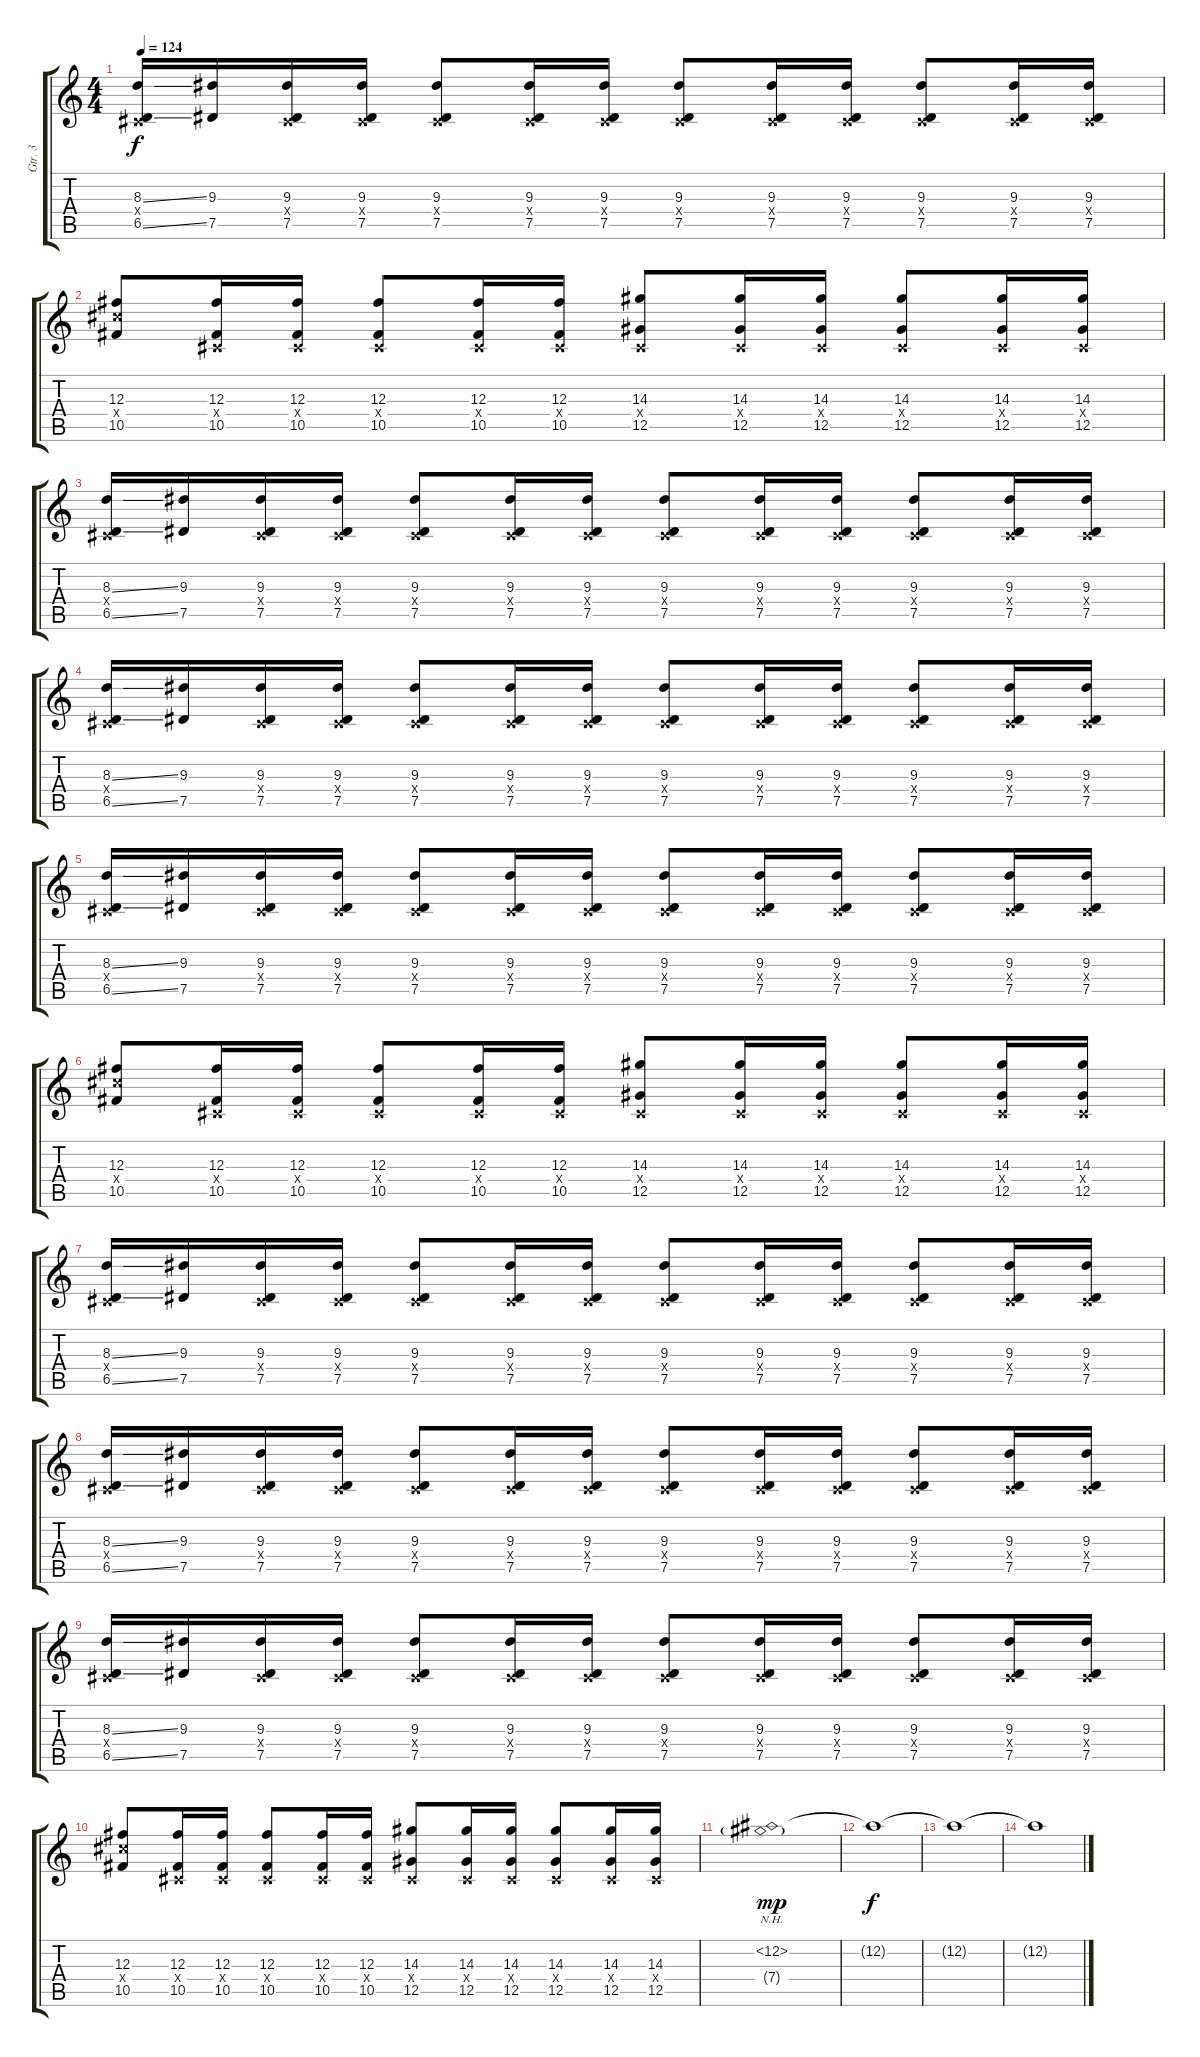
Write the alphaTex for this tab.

\track ("Gtr. 3" "Gtr. 3") {instrument distortionguitar}
\staff {score tabs}
\tuning (Eb4 Bb3 Gb3 Db3 Ab2 Eb2) {hide}
\ts (4 4)
\tempo 124
\clef g2
\ks c
(8.3{ss} 0.4{x} 6.5{ss}).16{dy f} (9.3 7.5).16 (9.3 0.4{x} 7.5).16 (9.3 0.4{x} 7.5).16 (9.3 0.4{x} 7.5).8 (9.3 0.4{x} 7.5).16 (9.3 0.4{x} 7.5).16 (9.3 0.4{x} 7.5).8 (9.3 0.4{x} 7.5).16 (9.3 0.4{x} 7.5).16 (9.3 0.4{x} 7.5).8 (9.3 0.4{x} 7.5).16 (9.3 0.4{x} 7.5).16 |
(12.3 12.4{x} 10.5).8 (12.3 0.4{x} 10.5).16 (12.3 0.4{x} 10.5).16 (12.3 0.4{x} 10.5).8 (12.3 0.4{x} 10.5).16 (12.3 0.4{x} 10.5).16 (14.3 0.4{x} 12.5).8 (14.3 0.4{x} 12.5).16 (14.3 0.4{x} 12.5).16 (14.3 0.4{x} 12.5).8 (14.3 0.4{x} 12.5).16 (14.3 0.4{x} 12.5).16 |
(8.3{ss} 0.4{x} 6.5{ss}).16 (9.3 7.5).16 (9.3 0.4{x} 7.5).16 (9.3 0.4{x} 7.5).16 (9.3 0.4{x} 7.5).8 (9.3 0.4{x} 7.5).16 (9.3 0.4{x} 7.5).16 (9.3 0.4{x} 7.5).8 (9.3 0.4{x} 7.5).16 (9.3 0.4{x} 7.5).16 (9.3 0.4{x} 7.5).8 (9.3 0.4{x} 7.5).16 (9.3 0.4{x} 7.5).16 |
(8.3{ss} 0.4{x} 6.5{ss}).16 (9.3 7.5).16 (9.3 0.4{x} 7.5).16 (9.3 0.4{x} 7.5).16 (9.3 0.4{x} 7.5).8 (9.3 0.4{x} 7.5).16 (9.3 0.4{x} 7.5).16 (9.3 0.4{x} 7.5).8 (9.3 0.4{x} 7.5).16 (9.3 0.4{x} 7.5).16 (9.3 0.4{x} 7.5).8 (9.3 0.4{x} 7.5).16 (9.3 0.4{x} 7.5).16 |
(8.3{ss} 0.4{x} 6.5{ss}).16 (9.3 7.5).16 (9.3 0.4{x} 7.5).16 (9.3 0.4{x} 7.5).16 (9.3 0.4{x} 7.5).8 (9.3 0.4{x} 7.5).16 (9.3 0.4{x} 7.5).16 (9.3 0.4{x} 7.5).8 (9.3 0.4{x} 7.5).16 (9.3 0.4{x} 7.5).16 (9.3 0.4{x} 7.5).8 (9.3 0.4{x} 7.5).16 (9.3 0.4{x} 7.5).16 |
(12.3 12.4{x} 10.5).8 (12.3 0.4{x} 10.5).16 (12.3 0.4{x} 10.5).16 (12.3 0.4{x} 10.5).8 (12.3 0.4{x} 10.5).16 (12.3 0.4{x} 10.5).16 (14.3 0.4{x} 12.5).8 (14.3 0.4{x} 12.5).16 (14.3 0.4{x} 12.5).16 (14.3 0.4{x} 12.5).8 (14.3 0.4{x} 12.5).16 (14.3 0.4{x} 12.5).16 |
(8.3{ss} 0.4{x} 6.5{ss}).16 (9.3 7.5).16 (9.3 0.4{x} 7.5).16 (9.3 0.4{x} 7.5).16 (9.3 0.4{x} 7.5).8 (9.3 0.4{x} 7.5).16 (9.3 0.4{x} 7.5).16 (9.3 0.4{x} 7.5).8 (9.3 0.4{x} 7.5).16 (9.3 0.4{x} 7.5).16 (9.3 0.4{x} 7.5).8 (9.3 0.4{x} 7.5).16 (9.3 0.4{x} 7.5).16 |
(8.3{ss} 0.4{x} 6.5{ss}).16 (9.3 7.5).16 (9.3 0.4{x} 7.5).16 (9.3 0.4{x} 7.5).16 (9.3 0.4{x} 7.5).8 (9.3 0.4{x} 7.5).16 (9.3 0.4{x} 7.5).16 (9.3 0.4{x} 7.5).8 (9.3 0.4{x} 7.5).16 (9.3 0.4{x} 7.5).16 (9.3 0.4{x} 7.5).8 (9.3 0.4{x} 7.5).16 (9.3 0.4{x} 7.5).16 |
(8.3{ss} 0.4{x} 6.5{ss}).16 (9.3 7.5).16 (9.3 0.4{x} 7.5).16 (9.3 0.4{x} 7.5).16 (9.3 0.4{x} 7.5).8 (9.3 0.4{x} 7.5).16 (9.3 0.4{x} 7.5).16 (9.3 0.4{x} 7.5).8 (9.3 0.4{x} 7.5).16 (9.3 0.4{x} 7.5).16 (9.3 0.4{x} 7.5).8 (9.3 0.4{x} 7.5).16 (9.3 0.4{x} 7.5).16 |
(12.3 12.4{x} 10.5).8 (12.3 0.4{x} 10.5).16 (12.3 0.4{x} 10.5).16 (12.3 0.4{x} 10.5).8 (12.3 0.4{x} 10.5).16 (12.3 0.4{x} 10.5).16 (14.3 0.4{x} 12.5).8 (14.3 0.4{x} 12.5).16 (14.3 0.4{x} 12.5).16 (14.3 0.4{x} 12.5).8 (14.3 0.4{x} 12.5).16 (14.3 0.4{x} 12.5).16 |
(12.2{nh} 7.4{nh g}).1{dy mp volume 13} |
12.2{t}.1{dy f} |
12.2{t}.1 |
12.2{t}.1
